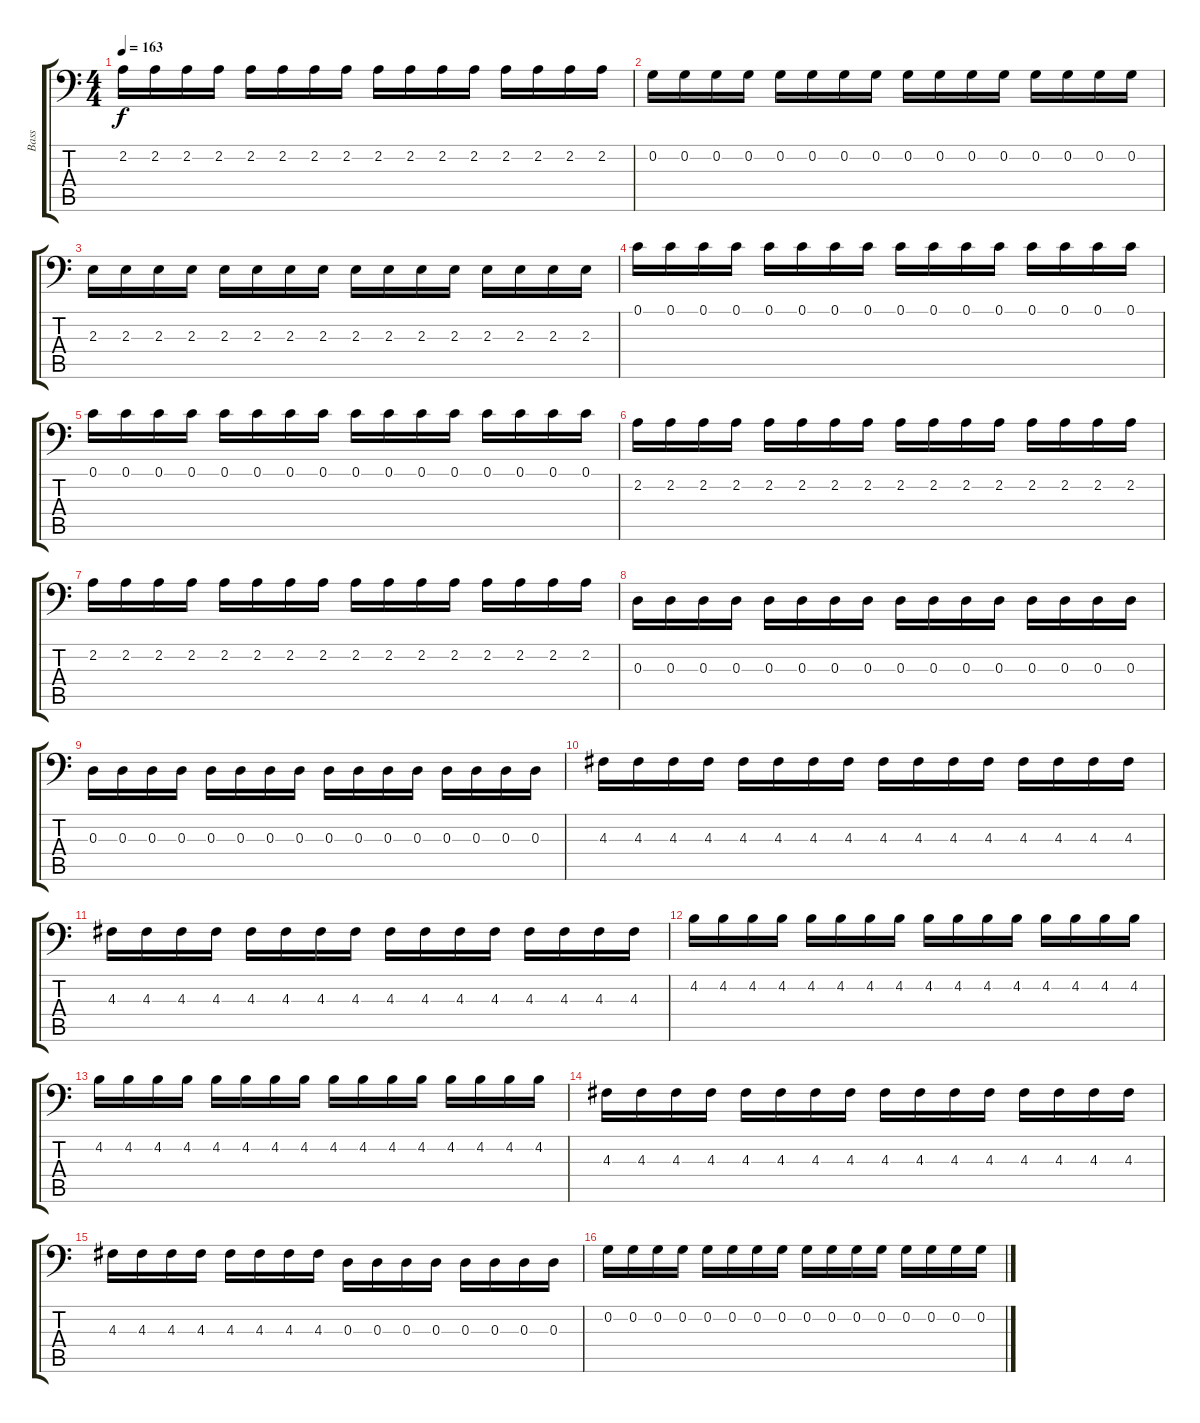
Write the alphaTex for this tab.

\track ("Bass" "Bass") {instrument electricbasspick}
\staff {score tabs}
\tuning (C3 G2 D2 A1 E1 B0) {hide}
\ts (4 4)
\tempo 163
\clef f4
\ks c
2.2.16{dy f} 2.2.16 2.2.16 2.2.16 2.2.16 2.2.16 2.2.16 2.2.16 2.2.16 2.2.16 2.2.16 2.2.16 2.2.16 2.2.16 2.2.16 2.2.16 |
0.2.16 0.2.16 0.2.16 0.2.16 0.2.16 0.2.16 0.2.16 0.2.16 0.2.16 0.2.16 0.2.16 0.2.16 0.2.16 0.2.16 0.2.16 0.2.16 |
2.3.16 2.3.16 2.3.16 2.3.16 2.3.16 2.3.16 2.3.16 2.3.16 2.3.16 2.3.16 2.3.16 2.3.16 2.3.16 2.3.16 2.3.16 2.3.16 |
0.1.16 0.1.16 0.1.16 0.1.16 0.1.16 0.1.16 0.1.16 0.1.16 0.1.16 0.1.16 0.1.16 0.1.16 0.1.16 0.1.16 0.1.16 0.1.16 |
0.1.16 0.1.16 0.1.16 0.1.16 0.1.16 0.1.16 0.1.16 0.1.16 0.1.16 0.1.16 0.1.16 0.1.16 0.1.16 0.1.16 0.1.16 0.1.16 |
2.2.16 2.2.16 2.2.16 2.2.16 2.2.16 2.2.16 2.2.16 2.2.16 2.2.16 2.2.16 2.2.16 2.2.16 2.2.16 2.2.16 2.2.16 2.2.16 |
2.2.16 2.2.16 2.2.16 2.2.16 2.2.16 2.2.16 2.2.16 2.2.16 2.2.16 2.2.16 2.2.16 2.2.16 2.2.16 2.2.16 2.2.16 2.2.16 |
0.3.16 0.3.16 0.3.16 0.3.16 0.3.16 0.3.16 0.3.16 0.3.16 0.3.16 0.3.16 0.3.16 0.3.16 0.3.16 0.3.16 0.3.16 0.3.16 |
0.3.16 0.3.16 0.3.16 0.3.16 0.3.16 0.3.16 0.3.16 0.3.16 0.3.16 0.3.16 0.3.16 0.3.16 0.3.16 0.3.16 0.3.16 0.3.16 |
4.3.16 4.3.16 4.3.16 4.3.16 4.3.16 4.3.16 4.3.16 4.3.16 4.3.16 4.3.16 4.3.16 4.3.16 4.3.16 4.3.16 4.3.16 4.3.16 |
4.3.16 4.3.16 4.3.16 4.3.16 4.3.16 4.3.16 4.3.16 4.3.16 4.3.16 4.3.16 4.3.16 4.3.16 4.3.16 4.3.16 4.3.16 4.3.16 |
4.2.16 4.2.16 4.2.16 4.2.16 4.2.16 4.2.16 4.2.16 4.2.16 4.2.16 4.2.16 4.2.16 4.2.16 4.2.16 4.2.16 4.2.16 4.2.16 |
4.2.16 4.2.16 4.2.16 4.2.16 4.2.16 4.2.16 4.2.16 4.2.16 4.2.16 4.2.16 4.2.16 4.2.16 4.2.16 4.2.16 4.2.16 4.2.16 |
4.3.16 4.3.16 4.3.16 4.3.16 4.3.16 4.3.16 4.3.16 4.3.16 4.3.16 4.3.16 4.3.16 4.3.16 4.3.16 4.3.16 4.3.16 4.3.16 |
4.3.16 4.3.16 4.3.16 4.3.16 4.3.16 4.3.16 4.3.16 4.3.16 0.3.16 0.3.16 0.3.16 0.3.16 0.3.16 0.3.16 0.3.16 0.3.16 |
0.2.16 0.2.16 0.2.16 0.2.16 0.2.16 0.2.16 0.2.16 0.2.16 0.2.16 0.2.16 0.2.16 0.2.16 0.2.16 0.2.16 0.2.16 0.2.16
